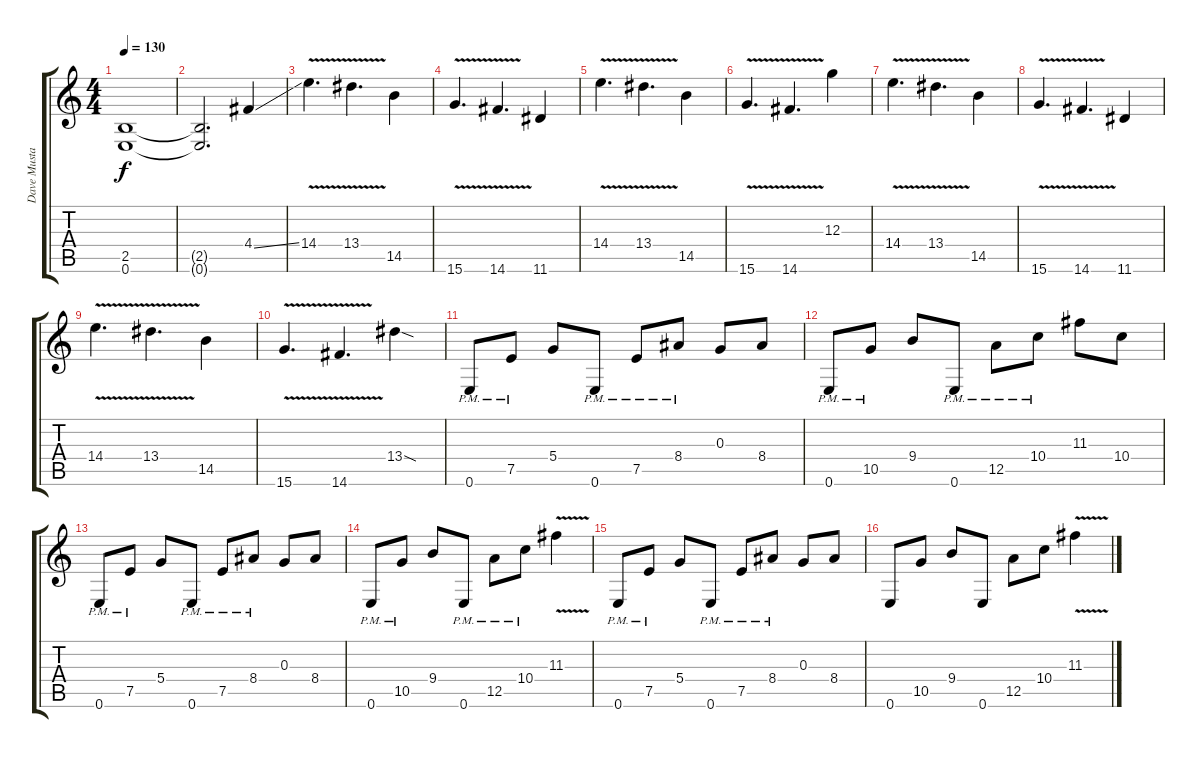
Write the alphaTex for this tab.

\track ("Dave Mustaine" "Dave Musta") {instrument distortionguitar}
\staff {score tabs}
\tuning (E4 B3 G3 D3 A2 E2) {hide}
\ts (4 4)
\tempo 130
\clef g2
\ks c
(2.5{t} 0.6{t}).1{dy f} |
(2.5{t} 0.6{t}).2{d} 4.4{ss}.4 |
14.4{v}.4{d} 13.4{v}.4{d} 14.5.4 |
15.6{v}.4{d} 14.6{v}.4{d} 11.6.4 |
14.4{v}.4{d} 13.4{v}.4{d} 14.5.4 |
15.6{v}.4{d} 14.6{v}.4{d} 12.3.4 |
14.4{v}.4{d} 13.4{v}.4{d} 14.5.4 |
15.6{v}.4{d} 14.6{v}.4{d} 11.6.4 |
14.4{v}.4{d} 13.4{v}.4{d} 14.5.4 |
15.6{v}.4{d} 14.6{v}.4{d} 13.4{sod}.4 |
0.6{pm}.8 7.5{pm}.8 5.4.8 0.6{pm}.8 7.5{pm}.8 8.4{pm}.8 0.3.8 8.4.8 |
0.6{pm}.8 10.5{pm}.8 9.4.8 0.6{pm}.8 12.5{pm}.8 10.4{pm}.8 11.3.8 10.4.8 |
0.6{pm}.8 7.5{pm}.8 5.4.8 0.6{pm}.8 7.5{pm}.8 8.4{pm}.8 0.3.8 8.4.8 |
0.6{pm}.8 10.5{pm}.8 9.4.8 0.6{pm}.8 12.5{pm}.8 10.4{pm}.8 11.3{v}.4 |
0.6{pm}.8 7.5{pm}.8 5.4.8 0.6{pm}.8 7.5{pm}.8 8.4{pm}.8 0.3.8 8.4.8 |
0.6.8 10.5.8 9.4.8 0.6.8 12.5.8 10.4.8 11.3{v}.4
